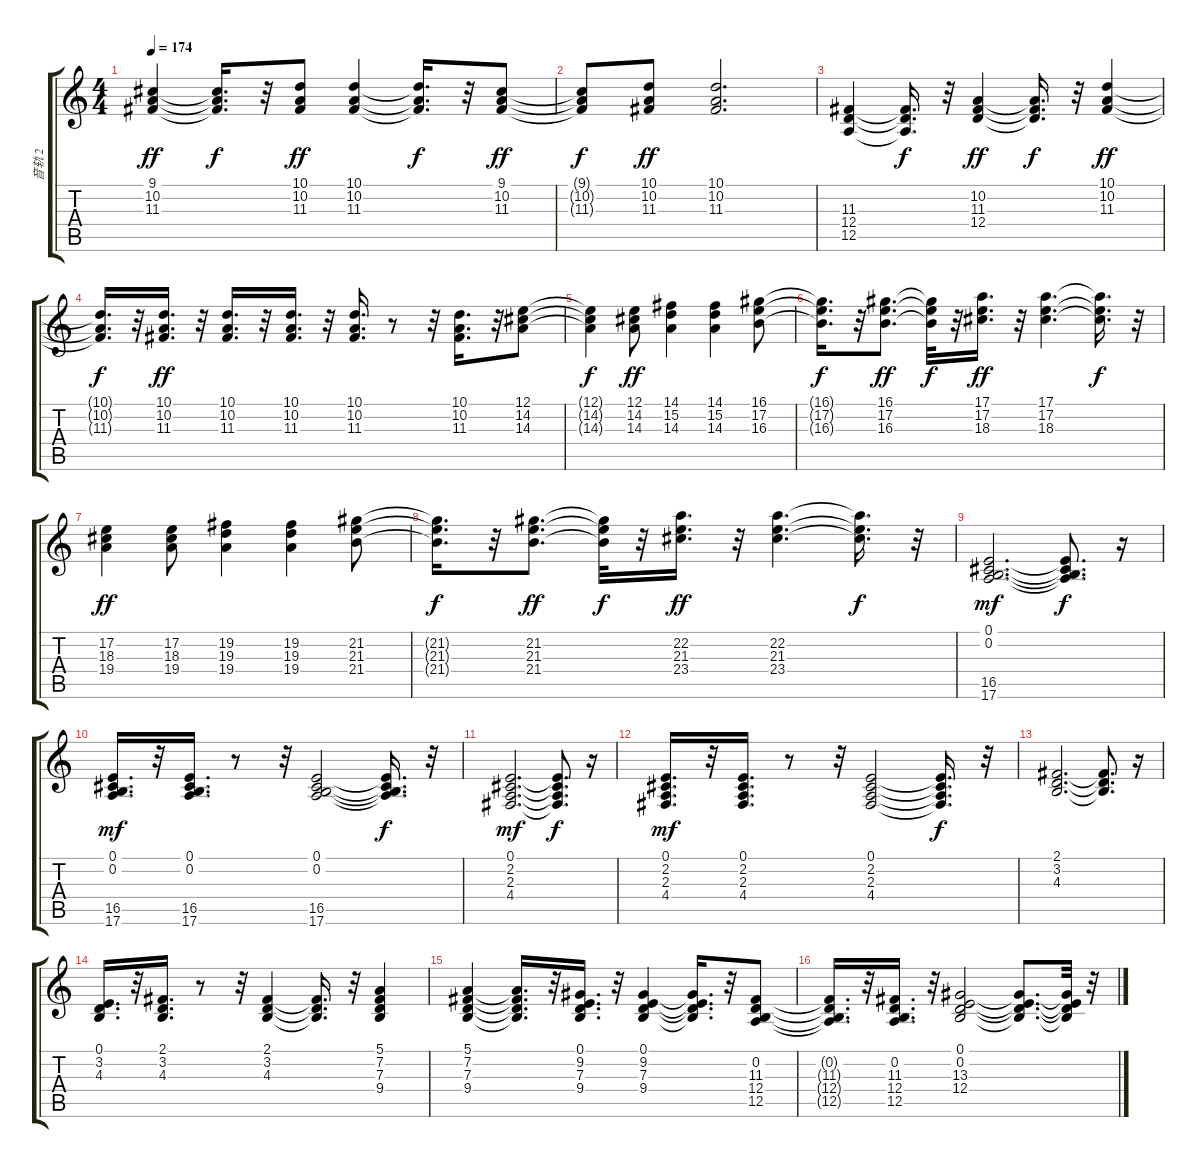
\track ("音轨 2" "音轨 2") {instrument lead2sawtooth}
\staff {score tabs}
\tuning (E4 B3 G3 D3 A2 E2) {hide}
\ts (4 4)
\tempo 174
\clef g2
\ks c
(9.1 10.2 11.3).4{dy ff} (9.1{t} 10.2{t} 11.3{t}).16{d dy f} r.32 (10.1 10.2 11.3).8{dy ff} (10.1 10.2 11.3).4 (10.1{t} 10.2{t} 11.3{t}).16{d dy f} r.32 (9.1 10.2 11.3).8{dy ff} |
(9.1{t} 10.2{t} 11.3{t}).8{dy f} (10.1 10.2 11.3).8{dy ff} (10.1 10.2 11.3).2{d} |
(11.3 12.4 12.5).4 (11.3{t} 12.4{t} 12.5{t}).16{d dy f} r.32 (10.2 11.3 12.4).4{dy ff} (10.2{t} 11.3{t} 12.4{t}).16{d dy f} r.32 (10.1 10.2 11.3).4{dy ff} |
(10.1{t} 10.2{t} 11.3{t}).16{d dy f} r.32 (10.1 10.2 11.3).16{d dy ff} r.32 (10.1 10.2 11.3).16{d} r.32 (10.1 10.2 11.3).16{d} r.32 (10.1 10.2 11.3).16{d} r.8 r.32 (10.1 10.2 11.3).16{d} r.32 (12.1 14.2 14.3).8 |
(12.1{t} 14.2{t} 14.3{t}).4{dy f} (12.1 14.2 14.3).8{dy ff} (14.1 15.2 14.3).4 (14.1 15.2 14.3).4 (16.1 17.2 16.3).8 |
(16.1{t} 17.2{t} 16.3{t}).16{d dy f} r.32 (16.1 17.2 16.3).8{d dy ff} (16.1{t} 17.2{t} 16.3{t}).32{dy f} r.32 (17.1 17.2 18.3).16{d dy ff} r.32 (17.1 17.2 18.3).4{d} (17.1{t} 17.2{t} 18.3{t}).16{d dy f} r.32 |
(17.2 18.3 19.4).4{dy ff} (17.2 18.3 19.4).8 (19.2 19.3 19.4).4 (19.2 19.3 19.4).4 (21.2 21.3 21.4).8 |
(21.2{t} 21.3{t} 21.4{t}).16{d dy f} r.32 (21.2 21.3 21.4).8{d dy ff} (21.2{t} 21.3{t} 21.4{t}).32{dy f} r.32 (22.2 21.3 23.4).16{d dy ff} r.32 (22.2 21.3 23.4).4{d} (22.2{t} 21.3{t} 23.4{t}).16{d dy f} r.32 |
(0.1 0.2 16.5 17.6).2{d dy mf} (0.1{t} 0.2{t} 16.5{t} 17.6{t}).8{d dy f} r.16 |
(0.1 0.2 16.5 17.6).16{d dy mf} r.32 (0.1 0.2 16.5 17.6).16{d} r.8 r.32 (0.1 0.2 16.5 17.6).2 (0.1{t} 0.2{t} 16.5{t} 17.6{t}).16{d dy f} r.32 |
(0.1 2.2 2.3 4.4).2{d dy mf} (0.1{t} 2.2{t} 2.3{t} 4.4{t}).8{d dy f} r.16 |
(0.1 2.2 2.3 4.4).16{d dy mf} r.32 (0.1 2.2 2.3 4.4).16{d} r.8 r.32 (0.1 2.2 2.3 4.4).2 (0.1{t} 2.2{t} 2.3{t} 4.4{t}).16{d dy f} r.32 |
(2.1 3.2 4.3).2{d} (2.1{t} 3.2{t} 4.3{t}).8{d} r.16 |
(0.1 3.2 4.3).16{d} r.32 (2.1 3.2 4.3).16{d} r.8 r.32 (2.1 3.2 4.3).4 (2.1{t} 3.2{t} 4.3{t}).16{d} r.32 (5.1 7.2 7.3 9.4).4 |
(5.1 7.2 7.3 9.4).4 (5.1{t} 7.2{t} 7.3{t} 9.4{t}).16{d} r.32 (0.1 9.2 7.3 9.4).16{d} r.32 (0.1 9.2 7.3 9.4).4 (0.1{t} 9.2{t} 7.3{t} 9.4{t}).16{d} r.32 (0.2 11.3 12.4 12.5).8 |
(0.2{t} 11.3{t} 12.4{t} 12.5{t}).16{d} r.32 (0.2 11.3 12.4 12.5).16{d} r.32 (0.1 0.2 13.3 12.4).2 (0.1{t} 0.2{t} 13.3{t} 12.4{t}).8{d} (0.1{t} 0.2{t} 13.3{t} 12.4{t}).32 r.32
